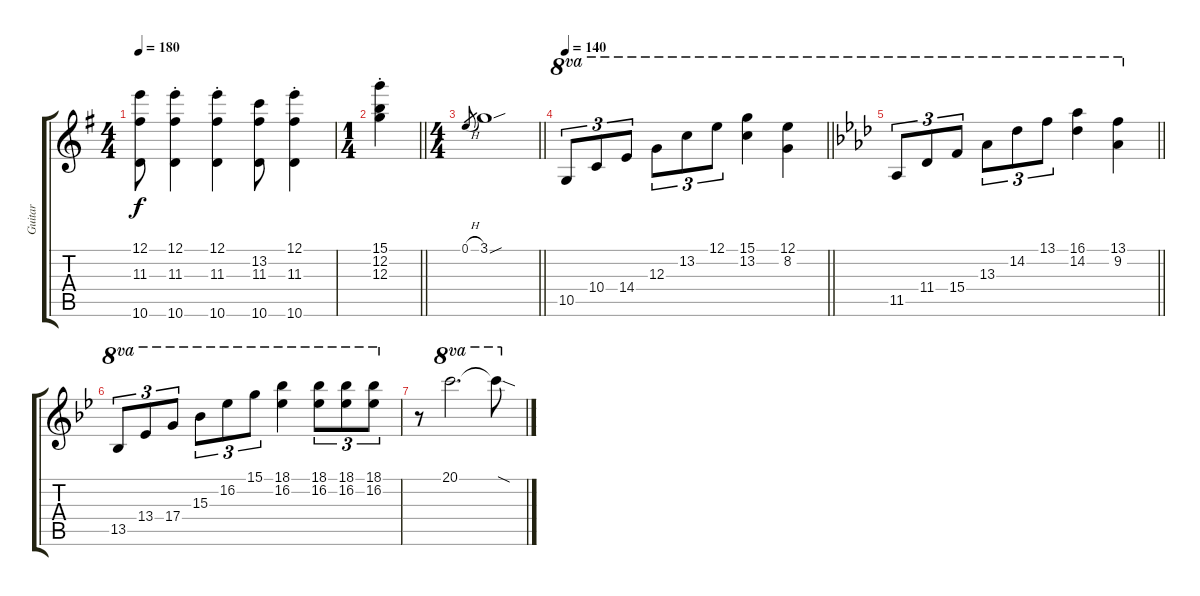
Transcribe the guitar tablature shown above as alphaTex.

\track ("Guitar" "Guitar") {instrument overdrivenguitar}
\staff {score tabs}
\tuning (E4 B3 G3 D3 A2 E2) {hide}
\ts (4 4)
\tempo 180
\clef g2
\ks g
(12.1 11.3 10.6).8{dy f} (12.1{st} 11.3{st} 10.6{st}).4 (12.1{st} 11.3{st} 10.6{st}).4 (13.2 11.3 10.6).8 (12.1{st} 11.3{st} 10.6{st}).4 |
\ts (1 4)
\barLineRight lightlight
(15.1{st} 12.2{st} 12.3{st}).4 |
\ts (4 4)
\barLineRight lightlight
0.1{h}.8{gr} 3.1{sou}.1 |
\tempo 140
\barLineRight lightlight
10.5.8{tu (3 2) ot 8va} 10.4.8{tu (3 2) ot 8va} 14.4.8{tu (3 2) ot 8va} 12.3.8{tu (3 2) ot 8va} 13.2.8{tu (3 2) ot 8va} 12.1.8{tu (3 2) ot 8va} (15.1 13.2).4{ot 8va} (12.1 8.2).4{ot 8va} |
\barLineRight lightlight
\ks ab
11.5.8{tu (3 2) ot 8va} 11.4.8{tu (3 2) ot 8va} 15.4.8{tu (3 2) ot 8va} 13.3.8{tu (3 2) ot 8va} 14.2.8{tu (3 2) ot 8va} 13.1.8{tu (3 2) ot 8va} (16.1 14.2).4{ot 8va} (13.1 9.2).4{ot 8va} |
\ks bb
13.5.8{tu (3 2) ot 8va} 13.4.8{tu (3 2) ot 8va} 17.4.8{tu (3 2) ot 8va} 15.3.8{tu (3 2) ot 8va} 16.2.8{tu (3 2) ot 8va} 15.1.8{tu (3 2) ot 8va} (18.1 16.2).4{ot 8va} (18.1 16.2).8{tu (3 2) ot 8va} (18.1 16.2).8{tu (3 2) ot 8va} (18.1 16.2).8{tu (3 2) ot 8va} |
r.8 20.1.2{d ot 8va} 20.1{sod t}.8{ot 8va}
